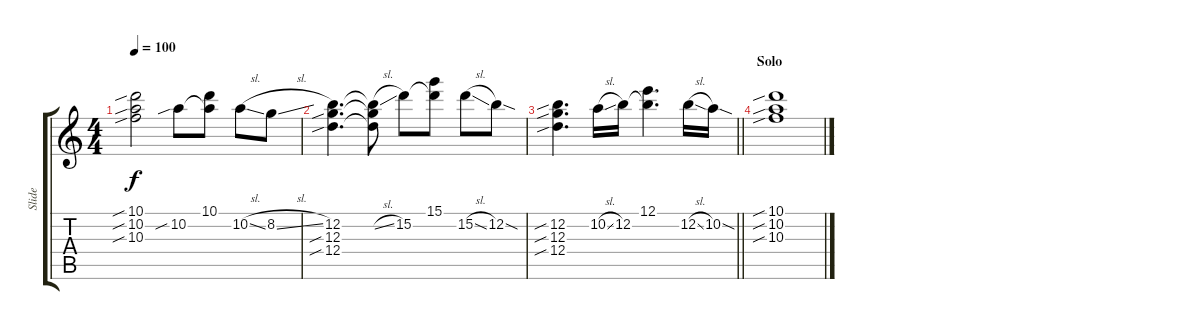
\track ("Slide" "Slide") {instrument electricguitarclean}
\staff {score tabs}
\tuning (E4 B3 G3 D3 A2 E2) {hide}
\ts (4 4)
\tempo 100
\clef g2
\ks c
(10.1{sib} 10.2{sib} 10.3{sib}).2{dy f} 10.2{sib}.8 (10.1 10.2{t}).8 10.2{sl}.8 8.2{sl}.8 |
(12.2 12.3{sib} 12.4{sib}).4{d} (12.2{sl t} 12.3{t} 12.4{t}).8 15.2.8 (15.1 15.2{t}).8 15.2{sl}.8 12.2{sod}.8 |
\barLineRight lightlight
(12.2{sib} 12.3{sib} 12.4{sib}).4{d} 10.2{sl}.16 12.2.16 (12.1 12.2{t}).4{d} 12.2{sl}.16 10.2{sod}.16 |
\section ("" "Solo")
(10.1{sib} 10.2{sib} 10.3{sib}).1
